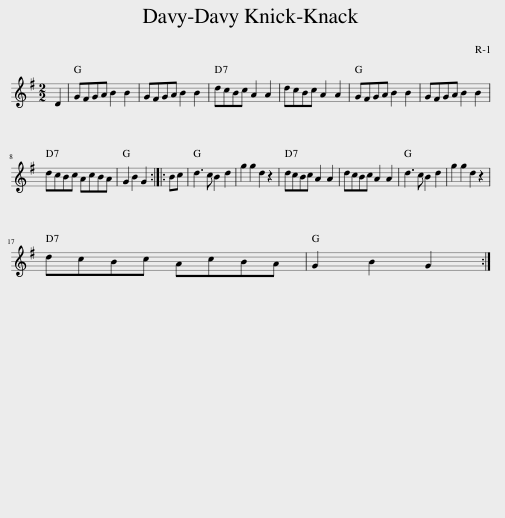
X:1
L:1/8
M:2/2
I:linebreak $
K:G
V:1 treble
V:1
 D2 | GFGA B2 B2 | GFGA B2 B2 | dcBc A2 A2 | dcBc A2 A2 | %5
 GFGA B2 B2 | GFGA B2 B2 |$ dcBc AcBA | G2 B2 G2 :: Bc | %10
 d3 c B2 d2 | g2 g2 d2 z2 | dcBc A2 A2 | dcBc A2 A2 | d3 c B2 d2 | %15
 g2 g2 d2 z2 |$ dcBc AcBA | G2 B2 G2 :| %18
